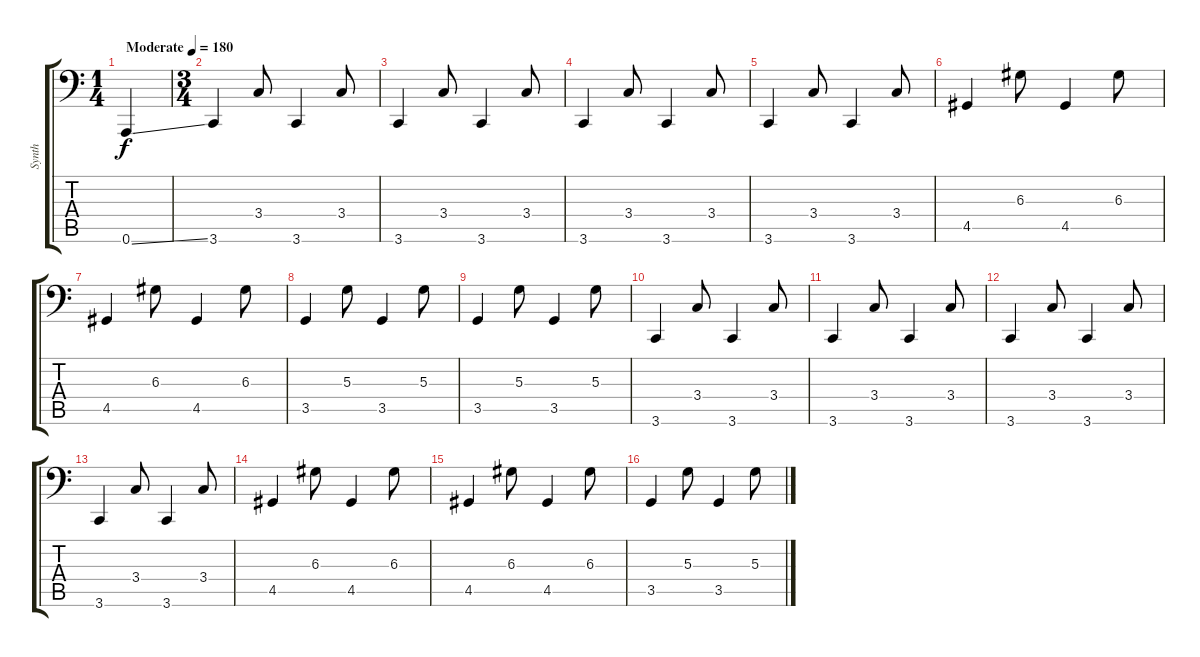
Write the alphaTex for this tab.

\track ("Synth" "Synth") {instrument synthbrass1}
\staff {score tabs}
\tuning (B3 Gb3 D3 A2 E2 A1) {hide}
\ts (1 4)
\tempo (180 "Moderate")
\clef f4
\ks c
0.6{ss}.4{dy f instrument synthbrass1} |
\ts (3 4)
3.6.4 3.4.8 3.6.4 3.4.8 |
3.6.4 3.4.8 3.6.4 3.4.8 |
3.6.4 3.4.8 3.6.4 3.4.8 |
3.6.4 3.4.8 3.6.4 3.4.8 |
4.5.4 6.3.8 4.5.4 6.3.8 |
4.5.4 6.3.8 4.5.4 6.3.8 |
3.5.4 5.3.8 3.5.4 5.3.8 |
3.5.4 5.3.8 3.5.4 5.3.8 |
3.6.4 3.4.8 3.6.4 3.4.8 |
3.6.4 3.4.8 3.6.4 3.4.8 |
3.6.4 3.4.8 3.6.4 3.4.8 |
3.6.4 3.4.8 3.6.4 3.4.8 |
4.5.4 6.3.8 4.5.4 6.3.8 |
4.5.4 6.3.8 4.5.4 6.3.8 |
3.5.4 5.3.8 3.5.4 5.3.8
